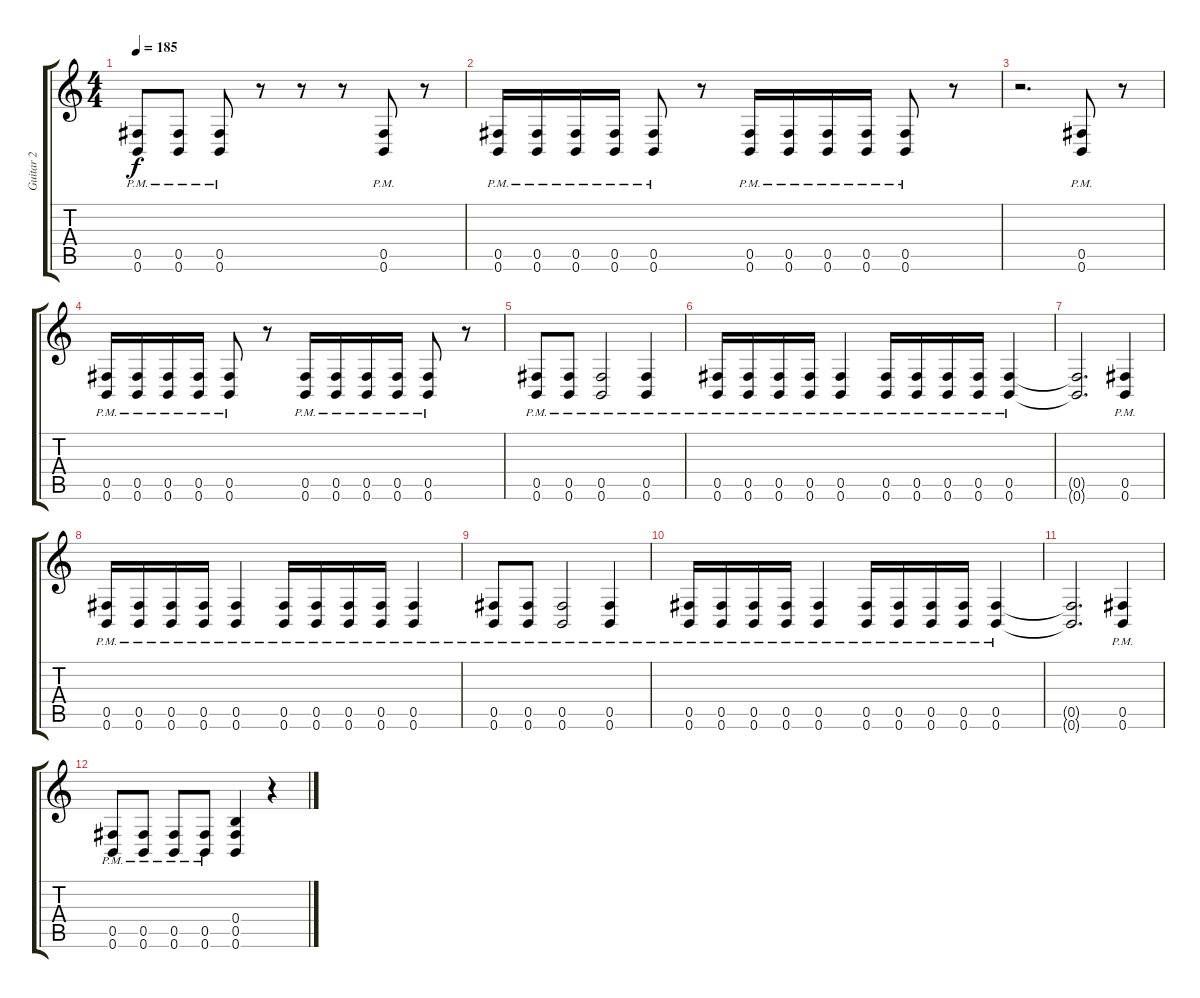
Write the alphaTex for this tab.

\track ("Guitar 2" "Guitar 2") {instrument overdrivenguitar}
\staff {score tabs}
\tuning (Db4 Ab3 E3 B2 Gb2 B1) {hide}
\ts (4 4)
\tempo 185
\clef g2
\ks c
(0.5{pm} 0.6{pm}).8{dy f} (0.5{pm} 0.6{pm}).8 (0.5{pm} 0.6{pm}).8 r.8 r.8 r.8 (0.5{pm} 0.6{pm}).8 r.8 |
(0.5{pm} 0.6{pm}).16 (0.5{pm} 0.6{pm}).16 (0.5{pm} 0.6{pm}).16 (0.5{pm} 0.6{pm}).16 (0.5{pm} 0.6{pm}).8 r.8 (0.5{pm} 0.6{pm}).16 (0.5{pm} 0.6{pm}).16 (0.5{pm} 0.6{pm}).16 (0.5{pm} 0.6{pm}).16 (0.5{pm} 0.6{pm}).8 r.8 |
r.2{d} (0.5{pm} 0.6{pm}).8 r.8 |
(0.5{pm} 0.6{pm}).16 (0.5{pm} 0.6{pm}).16 (0.5{pm} 0.6{pm}).16 (0.5{pm} 0.6{pm}).16 (0.5{pm} 0.6{pm}).8 r.8 (0.5{pm} 0.6{pm}).16 (0.5{pm} 0.6{pm}).16 (0.5{pm} 0.6{pm}).16 (0.5{pm} 0.6{pm}).16 (0.5{pm} 0.6{pm}).8 r.8 |
(0.5{pm} 0.6{pm}).8 (0.5{pm} 0.6{pm}).8 (0.5{pm} 0.6{pm}).2 (0.5{pm} 0.6{pm}).4 |
(0.5{pm} 0.6{pm}).16 (0.5{pm} 0.6{pm}).16 (0.5{pm} 0.6{pm}).16 (0.5{pm} 0.6{pm}).16 (0.5{pm} 0.6{pm}).4 (0.5{pm} 0.6{pm}).16 (0.5{pm} 0.6{pm}).16 (0.5{pm} 0.6{pm}).16 (0.5{pm} 0.6{pm}).16 (0.5{pm} 0.6{pm}).4 |
(0.5{t} 0.6{t}).2{d} (0.5{pm} 0.6{pm}).4 |
(0.5{pm} 0.6{pm}).16 (0.5{pm} 0.6{pm}).16 (0.5{pm} 0.6{pm}).16 (0.5{pm} 0.6{pm}).16 (0.5{pm} 0.6{pm}).4 (0.5{pm} 0.6{pm}).16 (0.5{pm} 0.6{pm}).16 (0.5{pm} 0.6{pm}).16 (0.5{pm} 0.6{pm}).16 (0.5{pm} 0.6{pm}).4 |
(0.5{pm} 0.6{pm}).8 (0.5{pm} 0.6{pm}).8 (0.5{pm} 0.6{pm}).2 (0.5{pm} 0.6{pm}).4 |
(0.5{pm} 0.6{pm}).16 (0.5{pm} 0.6{pm}).16 (0.5{pm} 0.6{pm}).16 (0.5{pm} 0.6{pm}).16 (0.5{pm} 0.6{pm}).4 (0.5{pm} 0.6{pm}).16 (0.5{pm} 0.6{pm}).16 (0.5{pm} 0.6{pm}).16 (0.5{pm} 0.6{pm}).16 (0.5{pm} 0.6{pm}).4 |
(0.5{t} 0.6{t}).2{d} (0.5{pm} 0.6{pm}).4 |
(0.5{pm} 0.6{pm}).8 (0.5{pm} 0.6{pm}).8 (0.5{pm} 0.6{pm}).8 (0.5{pm} 0.6{pm}).8 (0.4 0.5 0.6).4 r.4
